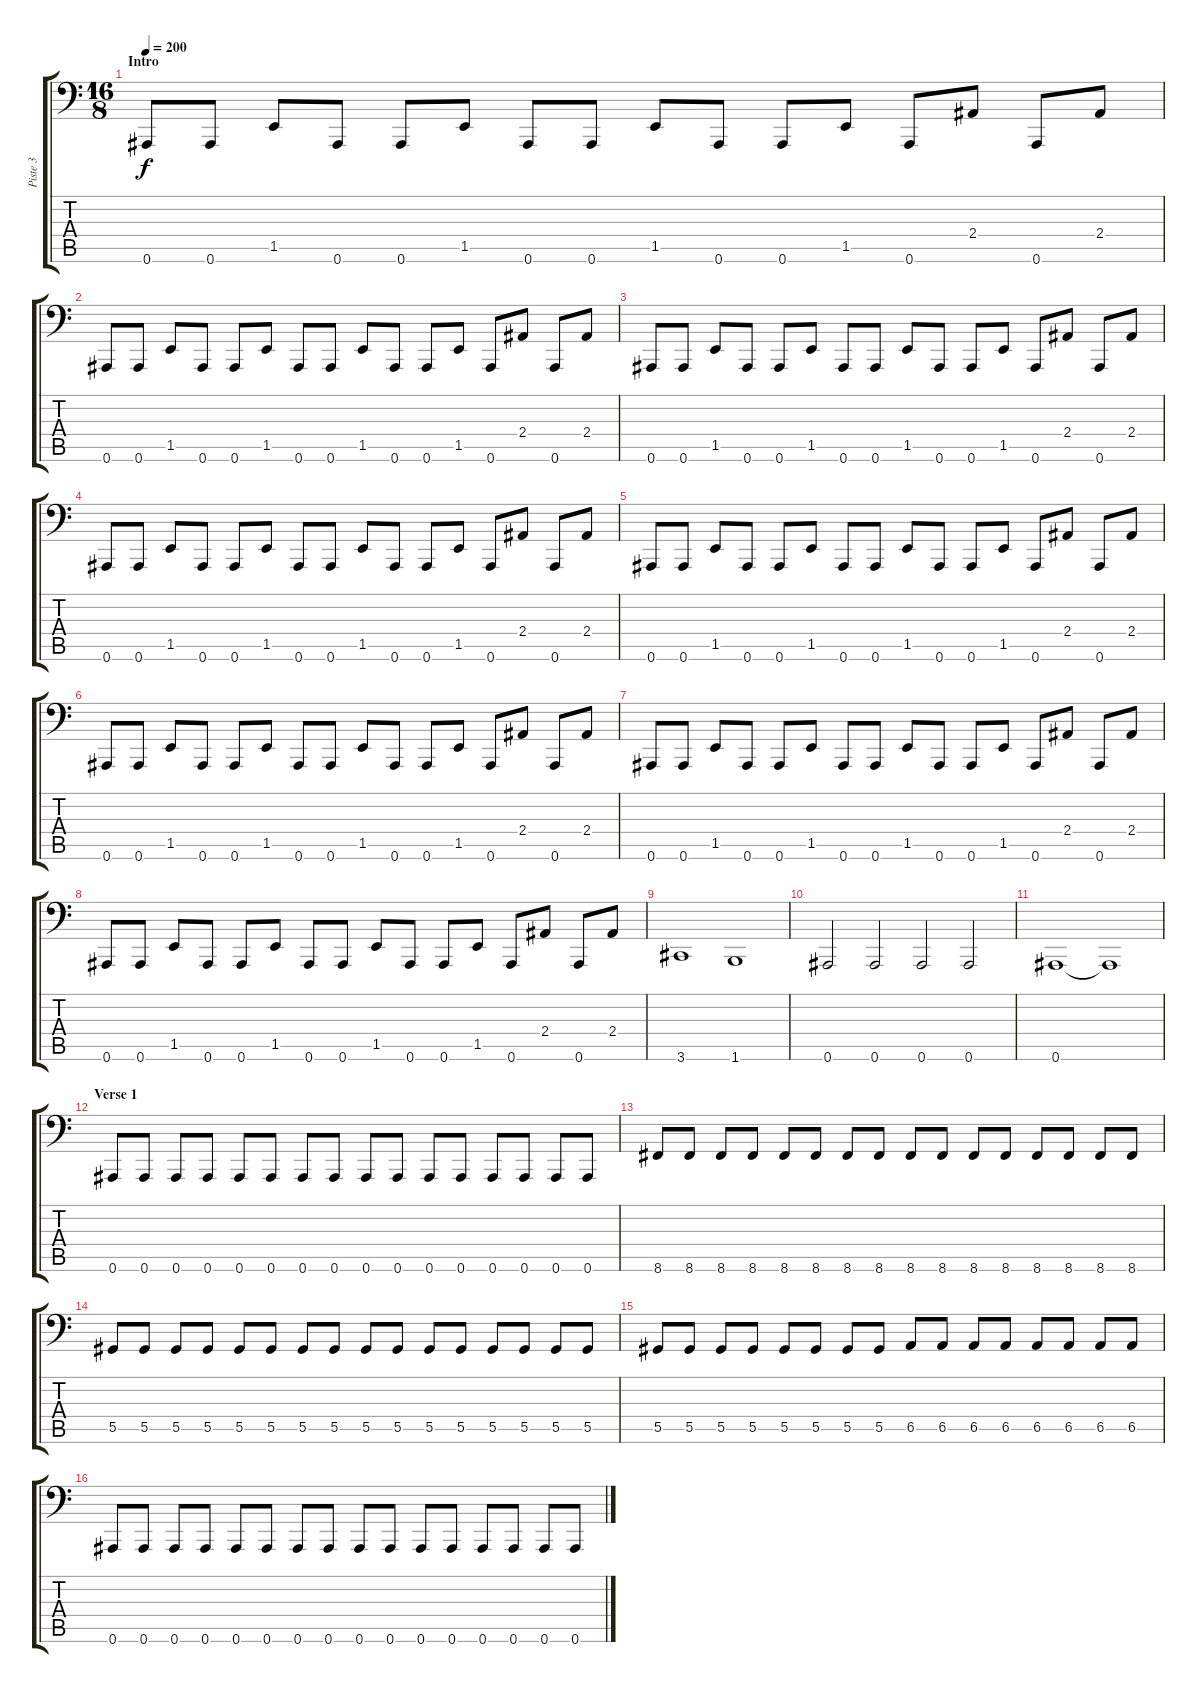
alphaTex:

\track ("Piste 3" "Piste 3") {instrument electricbassfinger}
\staff {score tabs}
\tuning (B2 Gb2 Db2 Ab1 Eb1 Bb0) {hide}
\ts (16 8)
\section ("" "Intro")
\tempo 200
\clef f4
\ks c
0.6.8{dy f instrument electricbassfinger} 0.6.8 1.5.8 0.6.8 0.6.8 1.5.8 0.6.8 0.6.8 1.5.8 0.6.8 0.6.8 1.5.8 0.6.8 2.4.8 0.6.8 2.4.8 |
0.6.8 0.6.8 1.5.8 0.6.8 0.6.8 1.5.8 0.6.8 0.6.8 1.5.8 0.6.8 0.6.8 1.5.8 0.6.8 2.4.8 0.6.8 2.4.8 |
0.6.8 0.6.8 1.5.8 0.6.8 0.6.8 1.5.8 0.6.8 0.6.8 1.5.8 0.6.8 0.6.8 1.5.8 0.6.8 2.4.8 0.6.8 2.4.8 |
0.6.8 0.6.8 1.5.8 0.6.8 0.6.8 1.5.8 0.6.8 0.6.8 1.5.8 0.6.8 0.6.8 1.5.8 0.6.8 2.4.8 0.6.8 2.4.8 |
0.6.8 0.6.8 1.5.8 0.6.8 0.6.8 1.5.8 0.6.8 0.6.8 1.5.8 0.6.8 0.6.8 1.5.8 0.6.8 2.4.8 0.6.8 2.4.8 |
0.6.8 0.6.8 1.5.8 0.6.8 0.6.8 1.5.8 0.6.8 0.6.8 1.5.8 0.6.8 0.6.8 1.5.8 0.6.8 2.4.8 0.6.8 2.4.8 |
0.6.8 0.6.8 1.5.8 0.6.8 0.6.8 1.5.8 0.6.8 0.6.8 1.5.8 0.6.8 0.6.8 1.5.8 0.6.8 2.4.8 0.6.8 2.4.8 |
0.6.8 0.6.8 1.5.8 0.6.8 0.6.8 1.5.8 0.6.8 0.6.8 1.5.8 0.6.8 0.6.8 1.5.8 0.6.8 2.4.8 0.6.8 2.4.8 |
3.6.1 1.6.1 |
0.6.2 0.6.2 0.6.2 0.6.2 |
0.6.1 0.6{t}.1 |
\section ("" "Verse 1")
0.6.8 0.6.8 0.6.8 0.6.8 0.6.8 0.6.8 0.6.8 0.6.8 0.6.8 0.6.8 0.6.8 0.6.8 0.6.8 0.6.8 0.6.8 0.6.8 |
8.6.8 8.6.8 8.6.8 8.6.8 8.6.8 8.6.8 8.6.8 8.6.8 8.6.8 8.6.8 8.6.8 8.6.8 8.6.8 8.6.8 8.6.8 8.6.8 |
5.5.8 5.5.8 5.5.8 5.5.8 5.5.8 5.5.8 5.5.8 5.5.8 5.5.8 5.5.8 5.5.8 5.5.8 5.5.8 5.5.8 5.5.8 5.5.8 |
5.5.8 5.5.8 5.5.8 5.5.8 5.5.8 5.5.8 5.5.8 5.5.8 6.5.8 6.5.8 6.5.8 6.5.8 6.5.8 6.5.8 6.5.8 6.5.8 |
0.6.8 0.6.8 0.6.8 0.6.8 0.6.8 0.6.8 0.6.8 0.6.8 0.6.8 0.6.8 0.6.8 0.6.8 0.6.8 0.6.8 0.6.8 0.6.8
